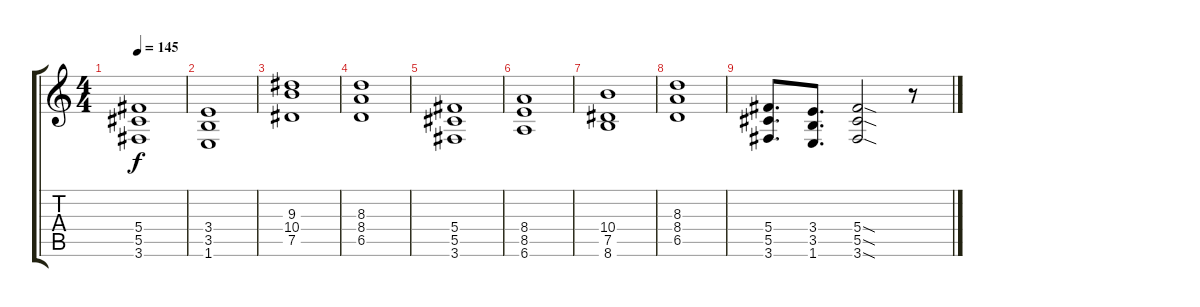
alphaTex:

\track "" {instrument distortionguitar}
\staff {score tabs}
\tuning (Eb4 Bb3 Gb3 Db3 Ab2 Eb2) {hide}
\ts (4 4)
\tempo 145
\clef g2
\ks c
(5.4 5.5 3.6).1{dy f} |
(3.4 3.5 1.6).1 |
(9.3 10.4 7.5).1 |
(8.3 8.4 6.5).1 |
(5.4 5.5 3.6).1 |
(8.4 8.5 6.6).1 |
(10.4 7.5 8.6).1 |
(8.3 8.4 6.5).1 |
(5.4 5.5 3.6).8{d} (3.4 3.5 1.6).8{d} (5.4{sod} 5.5{sod} 3.6{sod}).2 r.8
